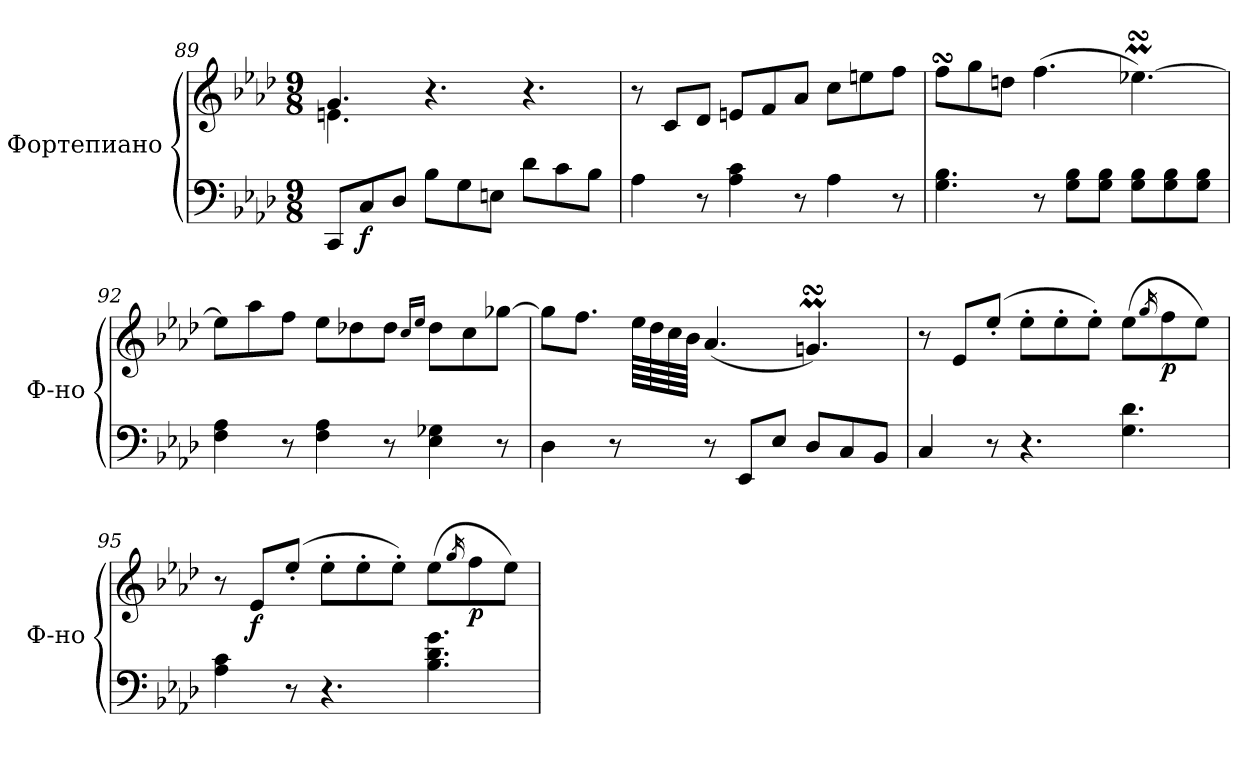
**kern	**kern	**dynam
*part1	*part1	*part1
*staff2	*staff1	*staff1/2
*I"Фортепиано	*	*
*I'Ф-но	*	*
*clefF4	*clefG2	*
*k[b-e-a-d-]	*k[b-e-a-d-]	*
*M9/8	*M9/8	*
=89	=89	=89
*	*^	*
8CC/L	4.g/	4.en\	.
!	!	!	!LO:DY:b=2
8C/	.	.	f
8D-/J	.	.	.
8B-\L	4.r	2.ryy	.
8G\	.	.	.
8En\J	.	.	.
8d-\L	4.r	.	.
8c\	.	.	.
8B-\J	.	.	.
*	*v	*v	*
=90	=90	=90
4A-\	8r	.
.	8c/L	.
8r	8d-/J	.
4A-\ 4c\	8en/L	.
.	8f/	.
8r	8a-/J	.
4A-\	8cc\L	.
.	8een\	.
8r	8ff\J	.
!!LO:LB:g=z
=91	=91	=91
4.G\ 4.B-\	8ffsSSS\L	.
.	8gg\	.
.	8ddn\J	.
8r	(>4.ff\	.
8G\ 8B-\L	.	.
8G\ 8B-\J	.	.
8G\ 8B-\L	[4.ee-XMsSSS\)	.
8G\ 8B-\	.	.
8G\ 8B-\J	.	.
=92	=92	=92
4F\ 4A-\	8ee-\L]	.
.	8aa-\	.
8r	8ff\J	.
4F\ 4A-\	8ee-\L	.
.	8dd-X\	.
8r	8dd-\J	.
.	16qcc/LL	.
.	16qee-/JJ	.
4E-\ 4G-X\	8dd-\L	.
.	8cc\	.
8r	[8gg-X\J	.
!!LO:PB:g=z
=93	=93	=93
4D-\	8gg-\L]	.
.	8.ff\J	.
8r	.	.
.	64ee-\LLLL	.
.	64dd-\	.
.	64cc\	.
.	64b-\JJJJ	.
8r	(<4.a-/	.
8EE-/L	.	.
8E-/J	.	.
8D-/L	4.gnmsSsS/)	.
8C/	.	.
8BB-/J	.	.
=94	=94	=94
4C/	8r	.
.	8e-/L	.
8r	(>8ee-'/J	.
4.r	8ee-'\L	.
.	8ee-'\	.
.	8ee-'\J)	.
4.G\ 4.d-\	(>8ee-\L	.
.	16qgg/	.
!	!	!LO:DY:b
.	8ff\	p
.	8ee-\J)	.
=95	=95	=95
4A-\ 4c\	8r	.
!	!	!LO:DY:b
.	8e-/L	f
8r	(>8ee-'/J	.
4.r	8ee-'\L	.
.	8ee-'\	.
.	8ee-'\J)	.
4.B-\ 4.d-\ 4.g\	(>8ee-\L	.
.	16qgg/	.
!	!	!LO:DY:b
.	8ff\	p
.	8ee-\J)	.
=	=	=
*-	*-	*-
